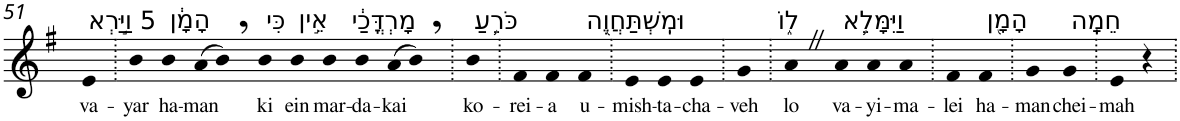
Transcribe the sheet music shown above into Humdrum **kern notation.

**kern	**text
*part1	*part1
*staff1	*staff1
*I"Piano	*
*I'Pno	*
!!LO:PB:g=z
*clefG2	*
*k[f#]	*
*G:	*
=51	=51
!LO:TX:a:t=5 וַיַּ֣רְא	!
!	!LO:LY:b
4e	va-
=52.	=52.
!	!LO:LY:b
4b	-yar
!LO:TX:a:t=הָמָ֔ן	!
!	!LO:LY:b
4b	ha-
!	!LO:LY:b
(>8a	-man
8b,)	.
!LO:TX:a:t=כִּי	!
!	!LO:LY:b
4b	ki
!LO:TX:a:t=אֵ֣ין	!
!	!LO:LY:b
4b	ein
!LO:TX:a:t=מָרְדֳּכַ֔י	!
!	!LO:LY:b
4b	mar-
!	!LO:LY:b
4b	-da-
!	!LO:LY:b
(>8a	-kai
8b,)	.
=53.	=53.
!LO:TX:a:t=כֹּרֵ֥עַ	!
!	!LO:LY:b
4b	ko-
=54.	=54.
!	!LO:LY:b
4f#	-rei-
!	!LO:LY:b
4f#	-a
!LO:TX:a:t=וּמִֽשְׁתַּחֲוֶ֖ה	!
!	!LO:LY:b
4f#	u-
=55.	=55.
!	!LO:LY:b
4e	-mish-
!	!LO:LY:b
4e	-ta-
!	!LO:LY:b
4e	-cha-
=56.	=56.
!	!LO:LY:b
4g	-veh
=57.	=57.
!LO:TX:a:t=ל֑וֹ	!
!	!LO:LY:b
4aZ	lo
!LO:TX:a:t=וַיִּמָּלֵ֥א	!
!	!LO:LY:b
4a	va-
!	!LO:LY:b
4a	-yi-
!	!LO:LY:b
4a	-ma-
=58.	=58.
!	!LO:LY:b
4f#	-lei
!LO:TX:a:t=הָמָ֖ן	!
!	!LO:LY:b
4f#	ha-
=59.	=59.
!	!LO:LY:b
4g	-man
!LO:TX:a:t=חֵמָֽה	!
!	!LO:LY:b
4g	chei-
=60.	=60.
!	!LO:LY:b
4e	-mah
4r	.
=.	=.
*-	*-
